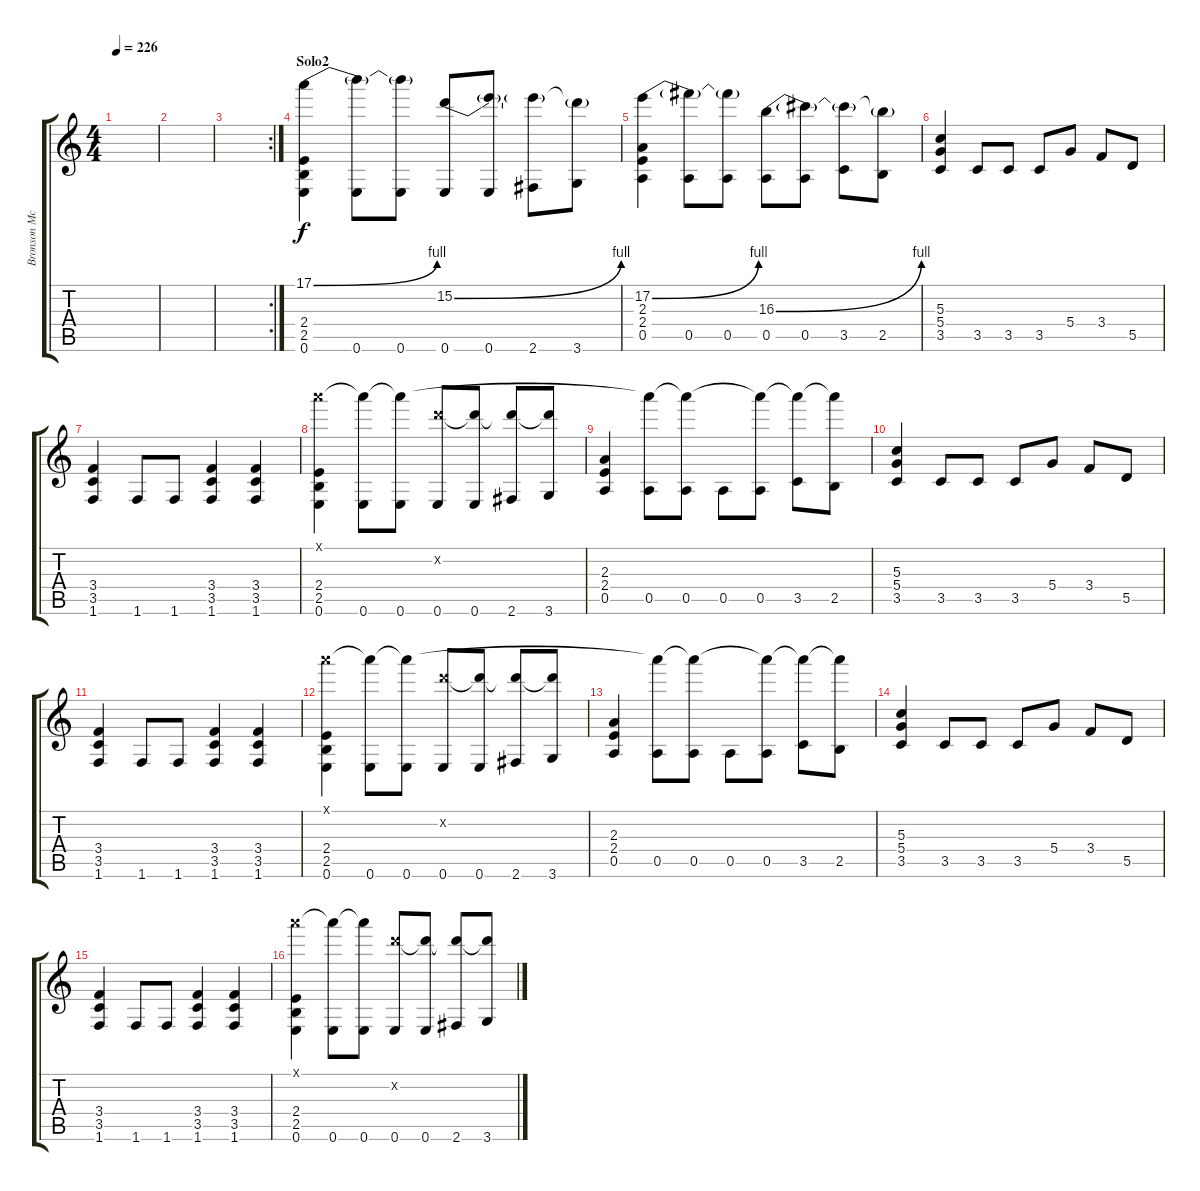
\track ("Bronson McDowall (Guitar Fills)" "Bronson Mc") {instrument distortionguitar}
\staff {score tabs}
\tuning (E4 B3 G3 D3 A2 E2) {hide}
\ts (4 4)
\tempo 226
\clef g2
\ks c
|
|
\rc 2
|
\section ("" "Solo2")
(17.1{be (bend 0 0 60 4)} 2.4 2.5 0.6).4 (17.1{t} 0.6).8 (17.1{t} 0.6).8 (15.2{be (bend 0 0 60 4)} 0.6).8 (15.2{t} 0.6).8 (15.2{t} 2.6).8 (15.2{t} 3.6).8 |
(17.2{be (bend 0 0 60 4)} 2.3 2.4 0.5).4 (17.2{t} 0.5).8 (17.2{t} 0.5).8 (16.3{be (bend 0 0 60 4)} 0.5).8 (16.3{t} 0.5).8 (16.3{t} 3.5).8 (16.3{t} 2.5).8 |
(5.3 5.4 3.5).4 3.5.8 3.5.8 3.5.8 5.4.8 3.4.8 5.5.8 |
(3.4 3.5 1.6).4 1.6.8 1.6.8 (3.4 3.5 1.6).4 (3.4 3.5 1.6).4 |
(17.1{x} 2.4 2.5 0.6).4 (17.1{t} 0.6).8 (17.1{t} 0.6).8 (15.2{x} 0.6).8 (15.2{t} 0.6).8 (15.2{t} 2.6).8 (15.2{t} 3.6).8 |
(2.3 2.4 0.5).4 (17.1{t} 0.5).8 (17.1{t} 0.5).8 0.5.8 (17.1{t} 0.5).8 (17.1{t} 3.5).8 (17.1{t} 2.5).8 |
(5.3 5.4 3.5).4 3.5.8 3.5.8 3.5.8 5.4.8 3.4.8 5.5.8 |
(3.4 3.5 1.6).4 1.6.8 1.6.8 (3.4 3.5 1.6).4 (3.4 3.5 1.6).4 |
(17.1{x} 2.4 2.5 0.6).4 (17.1{t} 0.6).8 (17.1{t} 0.6).8 (15.2{x} 0.6).8 (15.2{t} 0.6).8 (15.2{t} 2.6).8 (15.2{t} 3.6).8 |
(2.3 2.4 0.5).4 (17.1{t} 0.5).8 (17.1{t} 0.5).8 0.5.8 (17.1{t} 0.5).8 (17.1{t} 3.5).8 (17.1{t} 2.5).8 |
(5.3 5.4 3.5).4 3.5.8 3.5.8 3.5.8 5.4.8 3.4.8 5.5.8 |
(3.4 3.5 1.6).4 1.6.8 1.6.8 (3.4 3.5 1.6).4 (3.4 3.5 1.6).4 |
(17.1{x} 2.4 2.5 0.6).4 (17.1{t} 0.6).8 (17.1{t} 0.6).8 (15.2{x} 0.6).8 (15.2{t} 0.6).8 (15.2{t} 2.6).8 (15.2{t} 3.6).8
